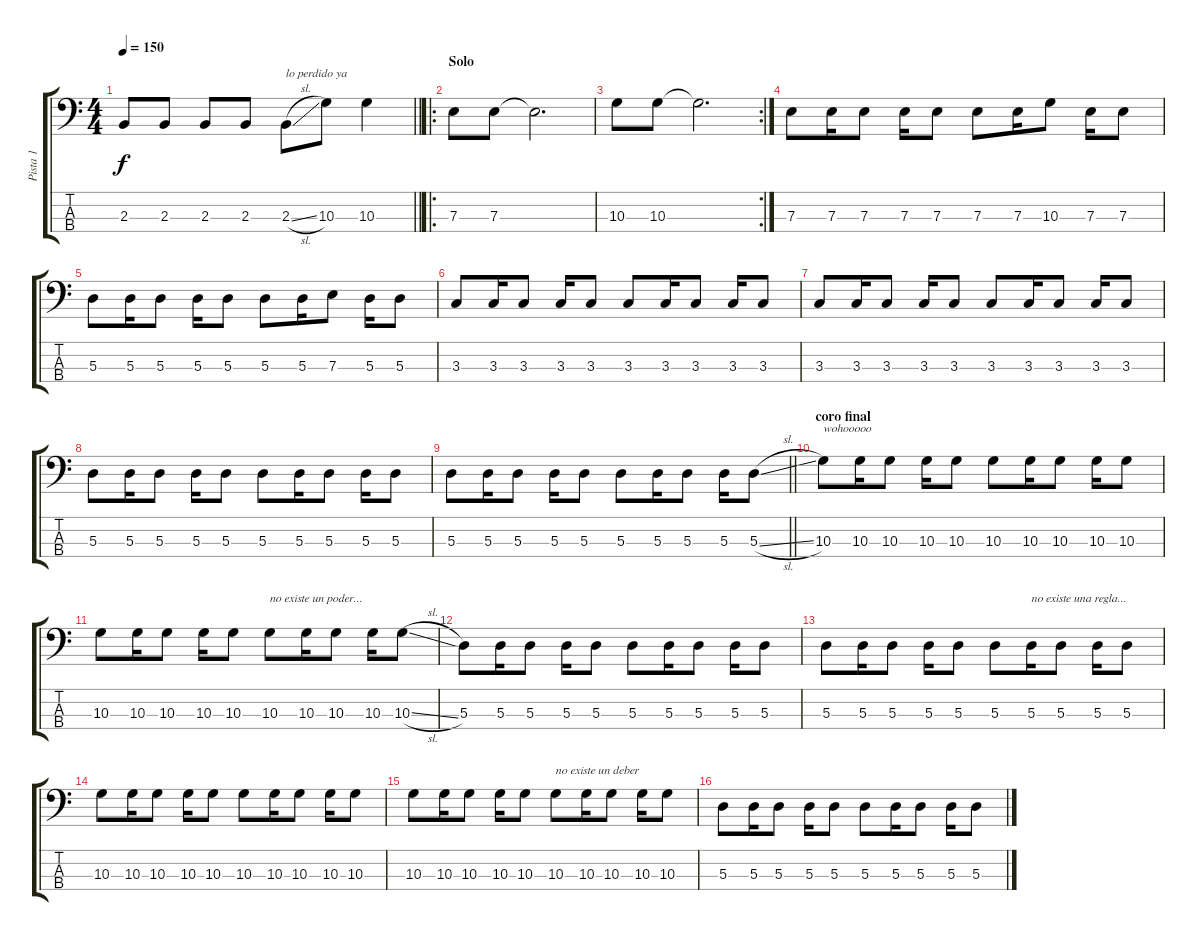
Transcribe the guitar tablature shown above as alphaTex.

\track ("Pista 1" "Pista 1") {instrument electricbasspick}
\staff {score tabs}
\tuning (G2 D2 A1 E1) {hide}
\ts (4 4)
\tempo 150
\clef f4
\barLineRight lightlight
\ks c
2.3.8{dy f} 2.3.8 2.3.8 2.3.8 2.3{sl}.8{txt "lo perdido ya"} 10.3.8 10.3.4 |
\ro
\section ("" "Solo")
7.3.8 7.3.8 7.3{t}.2{d} |
\rc 2
10.3.8 10.3.8 10.3{t}.2{d} |
7.3.8 7.3.16 7.3.8 7.3.16 7.3.8 7.3.8 7.3.16 10.3.8 7.3.16 7.3.8 |
5.3.8 5.3.16 5.3.8 5.3.16 5.3.8 5.3.8 5.3.16 7.3.8 5.3.16 5.3.8 |
3.3.8 3.3.16 3.3.8 3.3.16 3.3.8 3.3.8 3.3.16 3.3.8 3.3.16 3.3.8 |
3.3.8 3.3.16 3.3.8 3.3.16 3.3.8 3.3.8 3.3.16 3.3.8 3.3.16 3.3.8 |
5.3.8 5.3.16 5.3.8 5.3.16 5.3.8 5.3.8 5.3.16 5.3.8 5.3.16 5.3.8 |
\barLineRight lightlight
5.3.8 5.3.16 5.3.8 5.3.16 5.3.8 5.3.8 5.3.16 5.3.8 5.3.16 5.3{sl}.8 |
\section ("" "coro final")
10.3.8{txt "wohooooo"} 10.3.16 10.3.8 10.3.16 10.3.8 10.3.8 10.3.16 10.3.8 10.3.16 10.3.8 |
10.3.8 10.3.16 10.3.8 10.3.16 10.3.8 10.3.8{txt "no existe un poder..."} 10.3.16 10.3.8 10.3.16 10.3{sl}.8 |
5.3.8 5.3.16 5.3.8 5.3.16 5.3.8 5.3.8 5.3.16 5.3.8 5.3.16 5.3.8 |
5.3.8 5.3.16 5.3.8 5.3.16 5.3.8 5.3.8 5.3.16{txt "no existe una regla..."} 5.3.8 5.3.16 5.3.8 |
10.3.8 10.3.16 10.3.8 10.3.16 10.3.8 10.3.8 10.3.16 10.3.8 10.3.16 10.3.8 |
10.3.8 10.3.16 10.3.8 10.3.16 10.3.8 10.3.8{txt "no existe un deber"} 10.3.16 10.3.8 10.3.16 10.3.8 |
5.3.8 5.3.16 5.3.8 5.3.16 5.3.8 5.3.8 5.3.16 5.3.8 5.3.16 5.3.8
